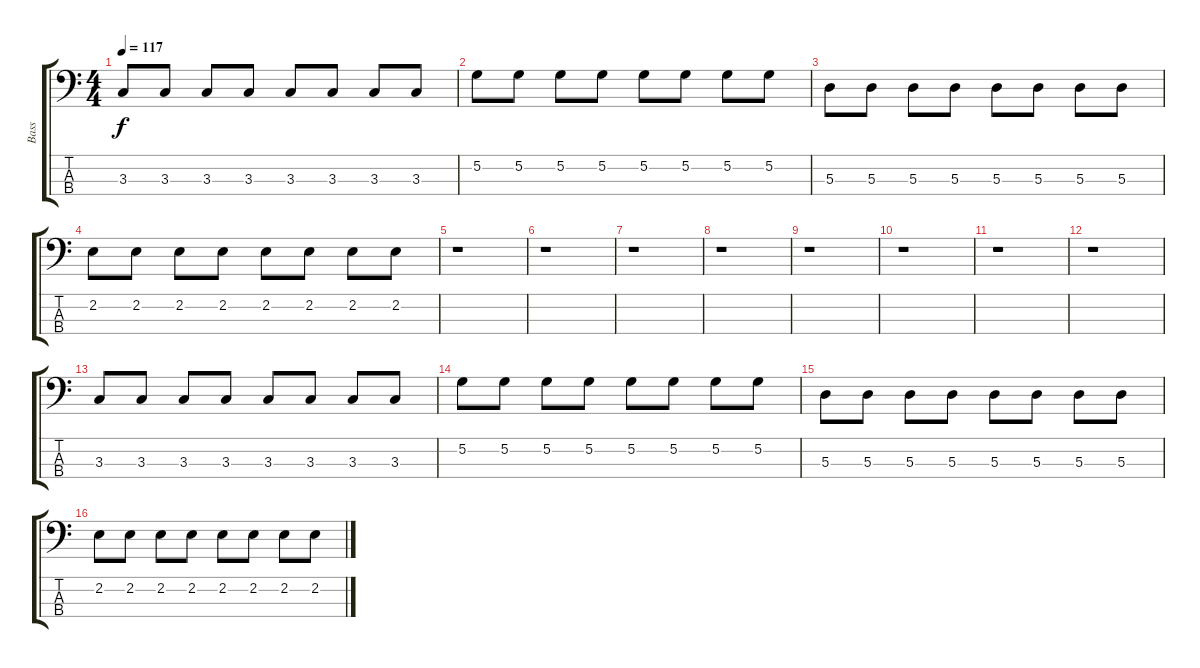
\track ("Bass" "Bass") {instrument electricbassfinger}
\staff {score tabs}
\tuning (G2 D2 A1 E1) {hide}
\ts (4 4)
\tempo 117
\clef f4
\ks c
3.3.8{dy f} 3.3.8 3.3.8 3.3.8 3.3.8 3.3.8 3.3.8 3.3.8 |
5.2.8 5.2.8 5.2.8 5.2.8 5.2.8 5.2.8 5.2.8 5.2.8 |
5.3.8 5.3.8 5.3.8 5.3.8 5.3.8 5.3.8 5.3.8 5.3.8 |
2.2.8 2.2.8 2.2.8 2.2.8 2.2.8 2.2.8 2.2.8 2.2.8 |
r.1 |
r.1 |
r.1 |
r.1 |
r.1 |
r.1 |
r.1 |
r.1 |
3.3.8 3.3.8 3.3.8 3.3.8 3.3.8 3.3.8 3.3.8 3.3.8 |
5.2.8 5.2.8 5.2.8 5.2.8 5.2.8 5.2.8 5.2.8 5.2.8 |
5.3.8 5.3.8 5.3.8 5.3.8 5.3.8 5.3.8 5.3.8 5.3.8 |
2.2.8 2.2.8 2.2.8 2.2.8 2.2.8 2.2.8 2.2.8 2.2.8
